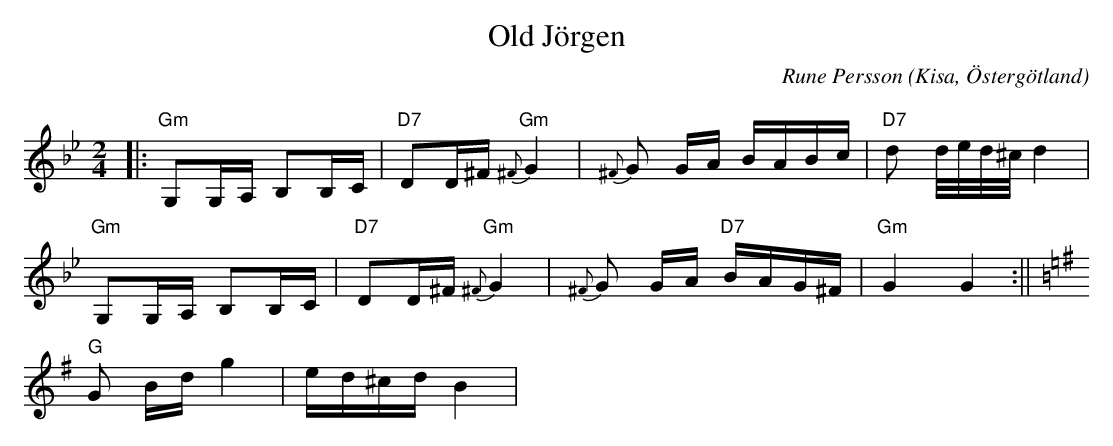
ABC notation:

X:1
T:Old Jörgen
C:Rune Persson
O:Kisa, Östergötland
Q:60
M:2/4
L:1/8
K:Gm
|:"Gm"G,G,/A,/ B,B,/C/|"D7"DD/^F/"Gm" {^F}G2|{^F}G G/A/ B/A/B/c/|"D7"d d/4e/4d/4^c/4 d2|
"Gm"G,G,/A,/ B,B,/C/|"D7"DD/^F/"Gm" {^F}G2|{^F}G G/A/ "D7"B/A/G/^F/|"Gm"G2 G2:||
[K:G]"G" G B/d/ g2|e/d/^c/d/ B2 |
